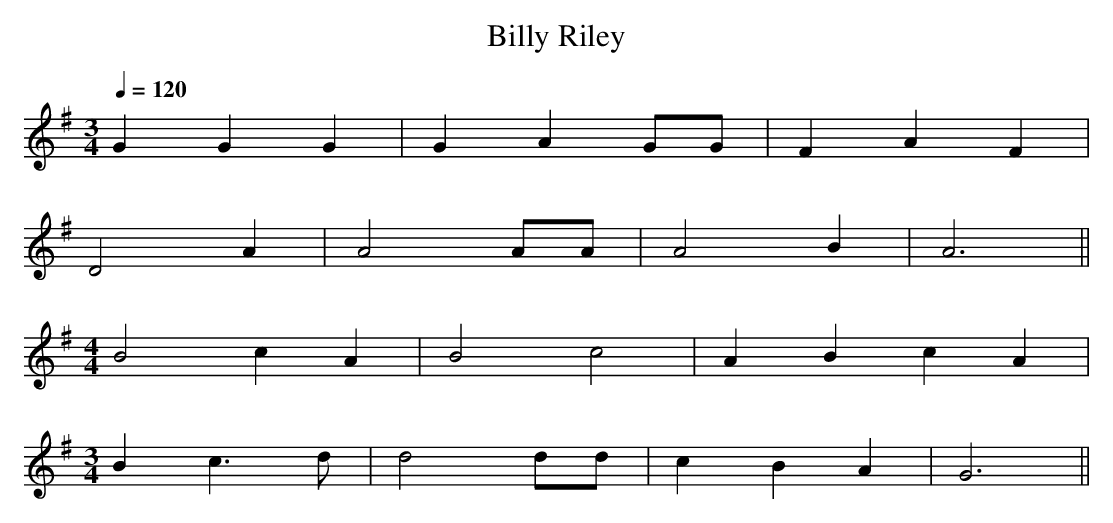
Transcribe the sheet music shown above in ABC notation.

X:1
T:Billy Riley
M:3/4
L:1/8
Q:1/4=120
K:G
G2 G2 G2|G2 A2 GG|F2 A2 F2|
D4 A2|A4 AA|A4 B2|A6||
M:4/4
L:1/8
B4 c2A2|B4 c4|A2B2 c2A2|
M:3/4
L:1/8
B2 c3 d|d4 dd|c2 B2 A2|G6||
